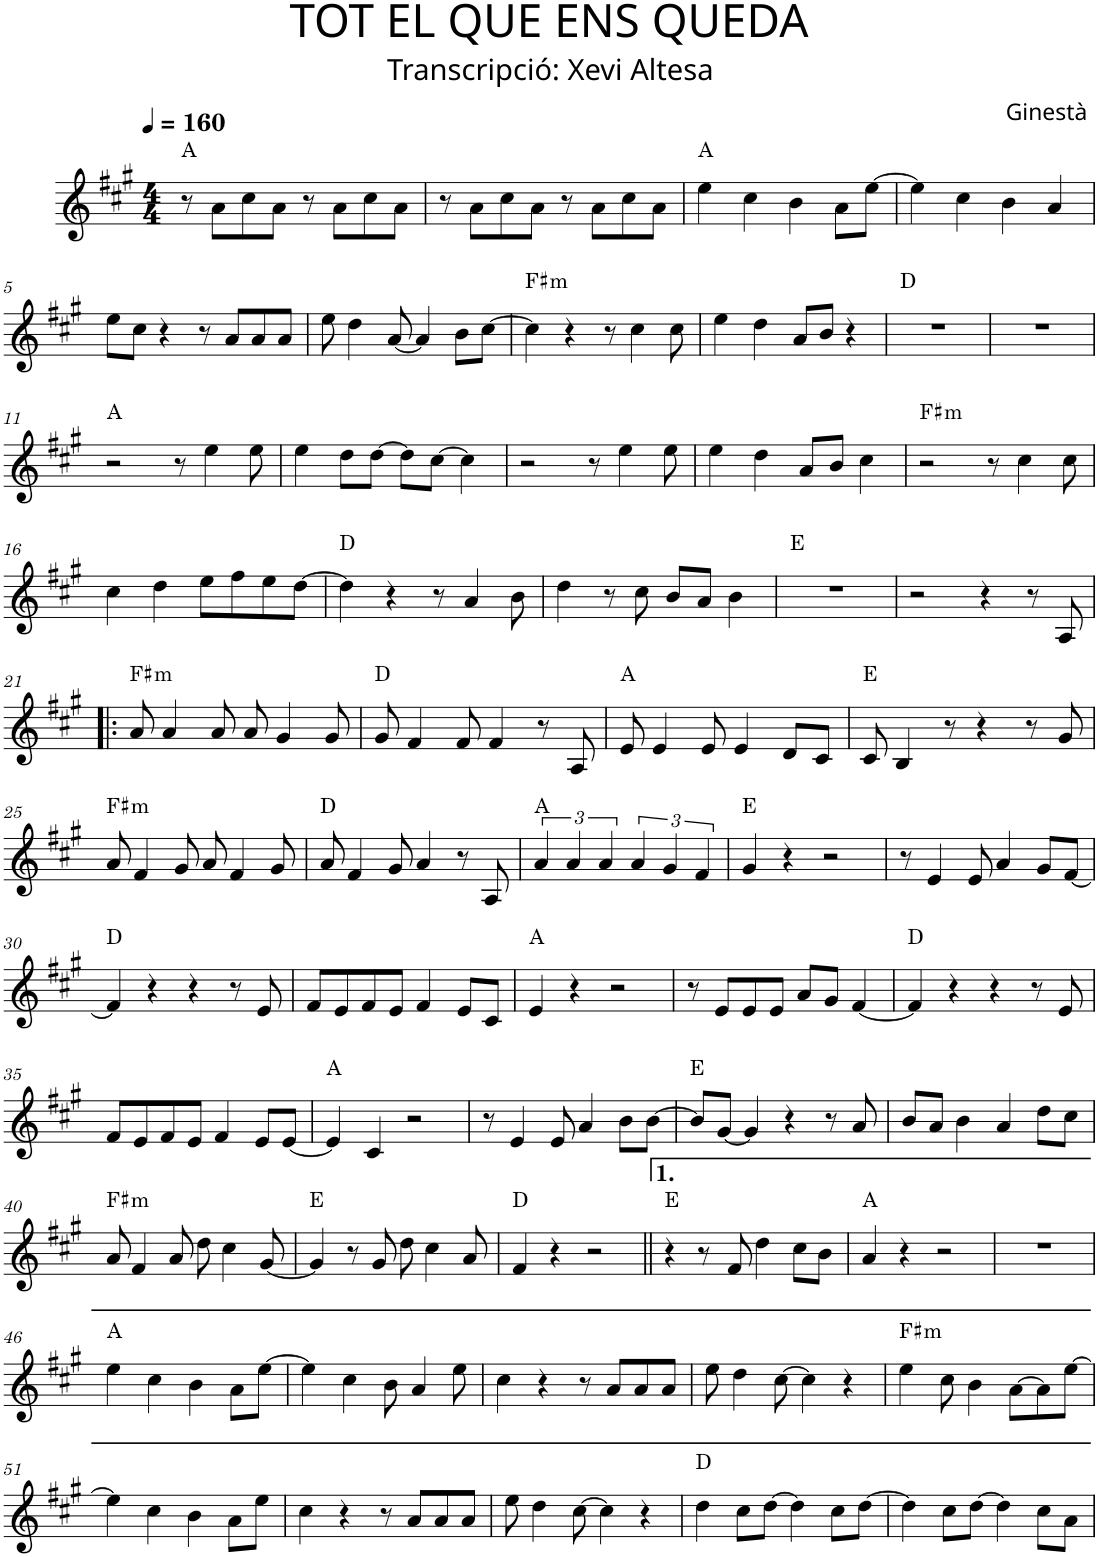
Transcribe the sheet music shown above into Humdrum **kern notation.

**kern	**harte
*part1	*part1
*staff1	*
*I"P1	*
*clefG2	*
*k[f#c#g#]	*
*M4/4	*
*MM160	*
=1	=1
8r	A:maj
8a\L	.
8cc#\	.
8a\J	.
8r	.
8a\L	.
8cc#\	.
8a\J	.
=2	=2
8r	.
8a\L	.
8cc#\	.
8a\J	.
8r	.
8a\L	.
8cc#\	.
8a\J	.
=3	=3
4ee\	A:maj
4cc#\	.
4b\	.
8a\L	.
[8ee\J	.
=4	=4
4ee\]	.
4cc#\	.
4b\	.
4a/	.
!!LO:LB:g=z
=5	=5
8ee\L	.
8cc#\J	.
4r	.
8r	.
8a/L	.
8a/	.
8a/J	.
=6	=6
8ee\	.
4dd\	.
[8a/	.
4a/]	.
8b\L	.
[8cc#\J	.
=7	=7
!	!LO:H:kt=m
4cc#\]	F#:min
4r	.
8r	.
4cc#\	.
8cc#\	.
=8	=8
4ee\	.
4dd\	.
8a/L	.
8b/J	.
4r	.
=9	=9
1r	D:maj
=10	=10
1r	.
!!LO:LB:g=z
=11	=11
2r	A:maj
8r	.
4ee\	.
8ee\	.
=12	=12
4ee\	.
8dd\L	.
[8dd\J	.
8dd\L]	.
[8cc#\J	.
4cc#\]	.
=13	=13
2r	.
8r	.
4ee\	.
8ee\	.
=14	=14
4ee\	.
4dd\	.
8a/L	.
8b/J	.
4cc#\	.
=15	=15
!	!LO:H:kt=m
2r	F#:min
8r	.
4cc#\	.
8cc#\	.
!!LO:LB:g=z
=16	=16
4cc#\	.
4dd\	.
8ee\L	.
8ff#\	.
8ee\	.
[8dd\J	.
=17	=17
4dd\]	D:maj
4r	.
8r	.
4a/	.
8b\	.
=18	=18
4dd\	.
8r	.
8cc#\	.
8b/L	.
8a/J	.
4b\	.
=19	=19
1r	E:maj
=20	=20
2r	.
4r	.
8r	.
8A/	.
!!LO:LB:g=z
=21!|:	=21!|:
!	!LO:H:kt=m
8a/	F#:min
4a/	.
8a/	.
8a/	.
4g#/	.
8g#/	.
=22	=22
8g#/	D:maj
4f#/	.
8f#/	.
4f#/	.
8r	.
8A/	.
=23	=23
8e/	A:maj
4e/	.
8e/	.
4e/	.
8d/L	.
8c#/J	.
=24	=24
8c#/	E:maj
4B/	.
8r	.
4r	.
8r	.
8g#/	.
!!LO:LB:g=z
=25	=25
!	!LO:H:kt=m
8a/	F#:min
4f#/	.
8g#/	.
8a/	.
4f#/	.
8g#/	.
=26	=26
8a/	D:maj
4f#/	.
8g#/	.
4a/	.
8r	.
8A/	.
=27	=27
6a/	A:maj
6a/	.
6a/	.
6a/	.
6g#/	.
6f#/	.
=28	=28
4g#/	E:maj
4r	.
2r	.
=29	=29
8r	.
4e/	.
8e/	.
4a/	.
8g#/L	.
[8f#/J	.
!!LO:LB:g=z
=30	=30
4f#/]	D:maj
4r	.
4r	.
8r	.
8e/	.
=31	=31
8f#/L	.
8e/	.
8f#/	.
8e/J	.
4f#/	.
8e/L	.
8c#/J	.
=32	=32
4e/	A:maj
4r	.
2r	.
=33	=33
8r	.
8e/L	.
8e/	.
8e/J	.
8a/L	.
8g#/J	.
[4f#/	.
=34	=34
4f#/]	D:maj
4r	.
4r	.
8r	.
8e/	.
!!LO:LB:g=z
=35	=35
8f#/L	.
8e/	.
8f#/	.
8e/J	.
4f#/	.
8e/L	.
[8e/J	.
=36	=36
4e/]	A:maj
4c#/	.
2r	.
=37	=37
8r	.
4e/	.
8e/	.
4a/	.
8b\L	.
[8b\J	.
=38	=38
8b/L]	E:maj
[8g#/J	.
4g#/]	.
4r	.
8r	.
8a/	.
=39	=39
8b/L	.
8a/J	.
4b\	.
4a/	.
8dd\L	.
8cc#\J	.
!!LO:LB:g=z
=40	=40
!	!LO:H:kt=m
8a/	F#:min
4f#/	.
8a/	.
8dd\	.
4cc#\	.
[8g#/	.
=41	=41
4g#/]	E:maj
8r	.
8g#/	.
8dd\	.
4cc#\	.
8a/	.
=42	=42
4f#/	D:maj
4r	.
2r	.
=43||	=43||
4r	E:maj
8r	.
8f#/	.
4dd\	.
8cc#\L	.
8b\J	.
=44	=44
4a/	A:maj
4r	.
2r	.
=45	=45
1r	.
!!LO:LB:g=z
=46	=46
4ee\	A:maj
4cc#\	.
4b\	.
8a\L	.
[8ee\J	.
=47	=47
4ee\]	.
4cc#\	.
8b\	.
4a/	.
8ee\	.
=48	=48
4cc#\	.
4r	.
8r	.
8a/L	.
8a/	.
8a/J	.
=49	=49
8ee\	.
4dd\	.
[8cc#\	.
4cc#\]	.
4r	.
=50	=50
!	!LO:H:kt=m
4ee\	F#:min
8cc#\	.
4b\	.
[8a\L	.
8a\]	.
[8ee\J	.
!!LO:LB:g=z
=51	=51
4ee\]	.
4cc#\	.
4b\	.
8a\L	.
8ee\J	.
=52	=52
4cc#\	.
4r	.
8r	.
8a/L	.
8a/	.
8a/J	.
=53	=53
8ee\	.
4dd\	.
[8cc#\	.
4cc#\]	.
4r	.
=54	=54
4dd\	D:maj
8cc#\L	.
[8dd\J	.
4dd\]	.
8cc#\L	.
[8dd\J	.
=55	=55
4dd\]	.
8cc#\L	.
[8dd\J	.
4dd\]	.
8cc#\L	.
8a\J	.
=	=
*-	*-
